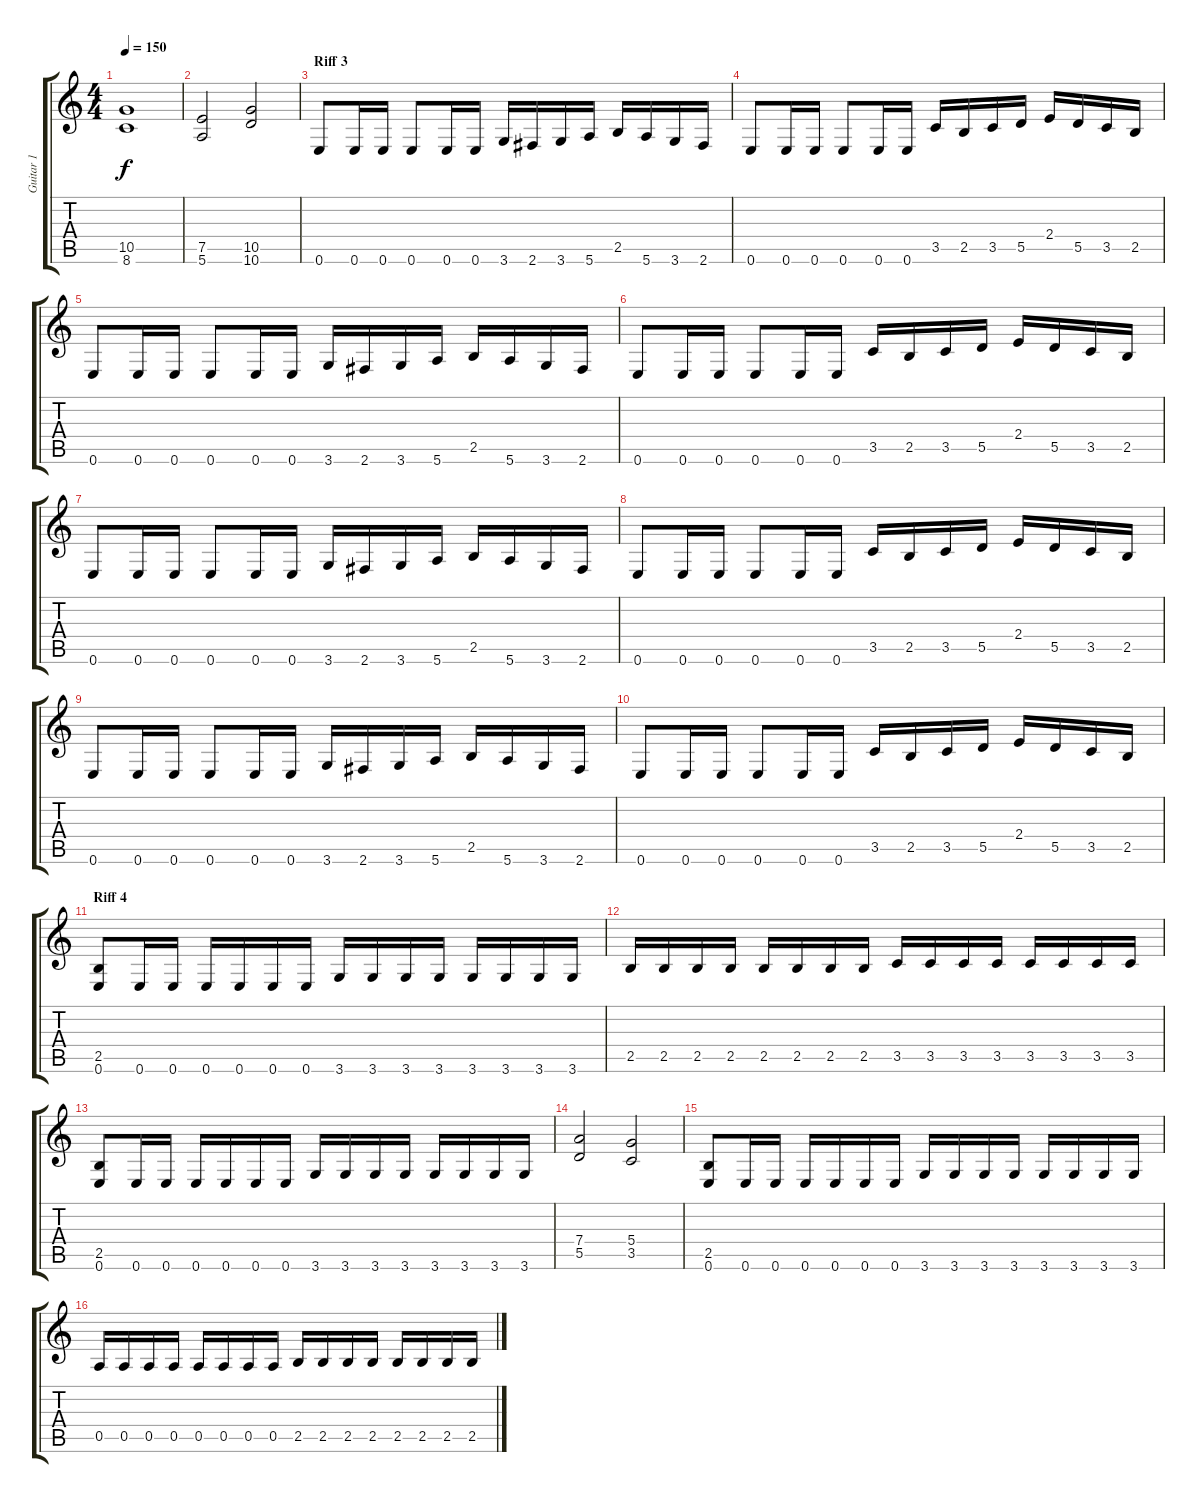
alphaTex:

\track ("Guitar 1" "Guitar 1") {instrument overdrivenguitar}
\staff {score tabs}
\tuning (E4 B3 G3 D3 A2 E2) {hide}
\ts (4 4)
\tempo 150
\clef g2
\ks c
(10.5 8.6).1{dy f} |
(7.5 5.6).2 (10.5 10.6).2 |
\section ("" "Riff 3")
0.6.8 0.6.16 0.6.16 0.6.8 0.6.16 0.6.16 3.6.16 2.6.16 3.6.16 5.6.16 2.5.16 5.6.16 3.6.16 2.6.16 |
0.6.8 0.6.16 0.6.16 0.6.8 0.6.16 0.6.16 3.5.16 2.5.16 3.5.16 5.5.16 2.4.16 5.5.16 3.5.16 2.5.16 |
0.6.8 0.6.16 0.6.16 0.6.8 0.6.16 0.6.16 3.6.16 2.6.16 3.6.16 5.6.16 2.5.16 5.6.16 3.6.16 2.6.16 |
0.6.8 0.6.16 0.6.16 0.6.8 0.6.16 0.6.16 3.5.16 2.5.16 3.5.16 5.5.16 2.4.16 5.5.16 3.5.16 2.5.16 |
0.6.8 0.6.16 0.6.16 0.6.8 0.6.16 0.6.16 3.6.16 2.6.16 3.6.16 5.6.16 2.5.16 5.6.16 3.6.16 2.6.16 |
0.6.8 0.6.16 0.6.16 0.6.8 0.6.16 0.6.16 3.5.16 2.5.16 3.5.16 5.5.16 2.4.16 5.5.16 3.5.16 2.5.16 |
0.6.8 0.6.16 0.6.16 0.6.8 0.6.16 0.6.16 3.6.16 2.6.16 3.6.16 5.6.16 2.5.16 5.6.16 3.6.16 2.6.16 |
0.6.8 0.6.16 0.6.16 0.6.8 0.6.16 0.6.16 3.5.16 2.5.16 3.5.16 5.5.16 2.4.16 5.5.16 3.5.16 2.5.16 |
\section ("" "Riff 4")
(2.5 0.6).8 0.6.16 0.6.16 0.6.16 0.6.16 0.6.16 0.6.16 3.6.16 3.6.16 3.6.16 3.6.16 3.6.16 3.6.16 3.6.16 3.6.16 |
2.5.16 2.5.16 2.5.16 2.5.16 2.5.16 2.5.16 2.5.16 2.5.16 3.5.16 3.5.16 3.5.16 3.5.16 3.5.16 3.5.16 3.5.16 3.5.16 |
(2.5 0.6).8 0.6.16 0.6.16 0.6.16 0.6.16 0.6.16 0.6.16 3.6.16 3.6.16 3.6.16 3.6.16 3.6.16 3.6.16 3.6.16 3.6.16 |
(7.4 5.5).2 (5.4 3.5).2 |
(2.5 0.6).8 0.6.16 0.6.16 0.6.16 0.6.16 0.6.16 0.6.16 3.6.16 3.6.16 3.6.16 3.6.16 3.6.16 3.6.16 3.6.16 3.6.16 |
0.5.16 0.5.16 0.5.16 0.5.16 0.5.16 0.5.16 0.5.16 0.5.16 2.5.16 2.5.16 2.5.16 2.5.16 2.5.16 2.5.16 2.5.16 2.5.16
